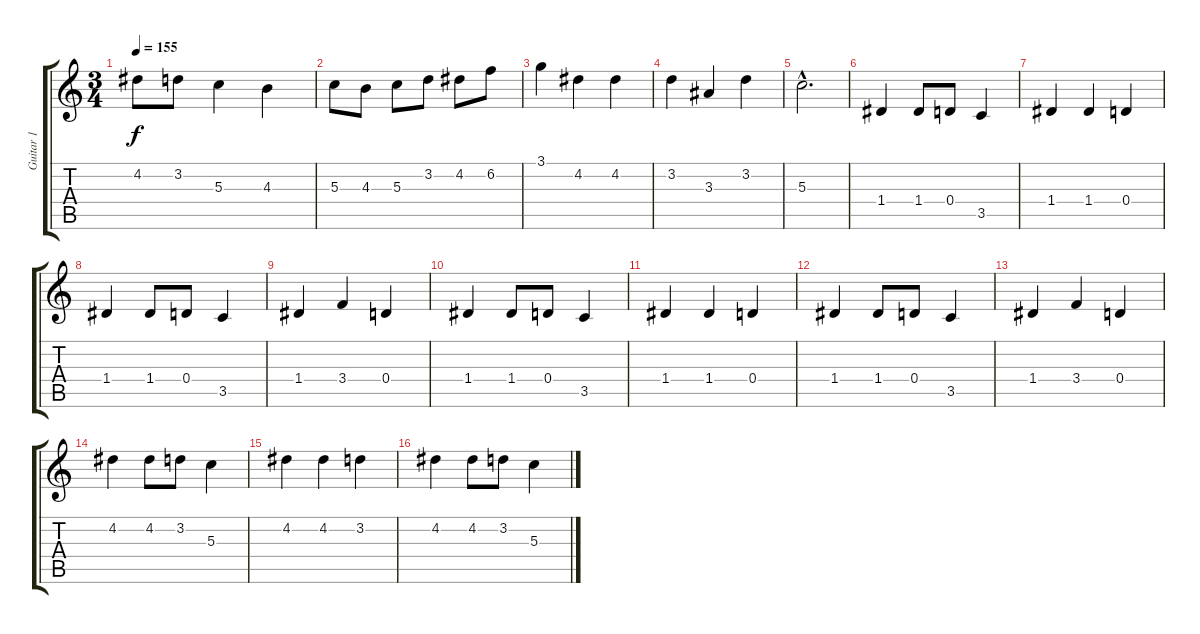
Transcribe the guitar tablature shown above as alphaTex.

\track ("Guitar 1" "Guitar 1") {instrument distortionguitar}
\staff {score tabs}
\tuning (E4 B3 G3 D3 A2 E2) {hide}
\ts (3 4)
\tempo 155
\clef g2
\ks c
4.2.8{dy f} 3.2.8 5.3.4 4.3.4 |
5.3.8 4.3.8 5.3.8 3.2.8 4.2.8 6.2.8 |
3.1.4 4.2.4 4.2.4 |
3.2.4 3.3.4 3.2.4 |
5.3{hac}.2{d} |
1.4.4 1.4.8 0.4.8 3.5.4 |
1.4.4 1.4.4 0.4.4 |
1.4.4 1.4.8 0.4.8 3.5.4 |
1.4.4 3.4.4 0.4.4 |
1.4.4 1.4.8 0.4.8 3.5.4 |
1.4.4 1.4.4 0.4.4 |
1.4.4 1.4.8 0.4.8 3.5.4 |
1.4.4 3.4.4 0.4.4 |
4.2.4 4.2.8 3.2.8 5.3.4 |
4.2.4 4.2.4 3.2.4 |
4.2.4 4.2.8 3.2.8 5.3.4
